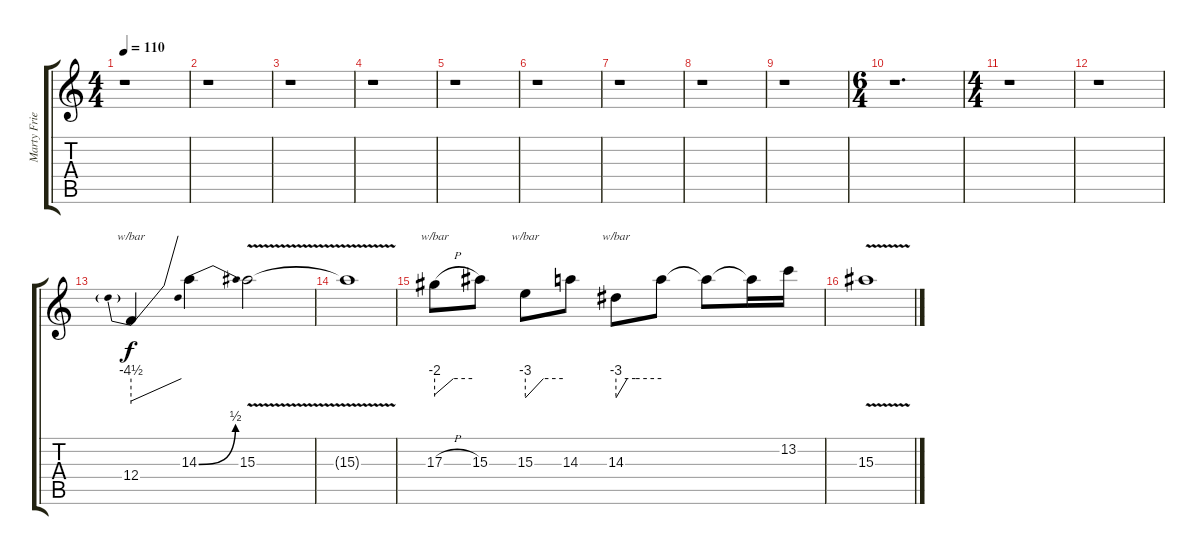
\track ("Marty Friedman" "Marty Frie") {instrument overdrivenguitar}
\staff {score tabs}
\tuning (E4 B3 G3 D3 A2 E2) {hide}
\ts (4 4)
\tempo 110
\clef g2
\ks c
r.1{dy f} |
r.1 |
r.1 |
r.1 |
r.1 |
r.1 |
r.1 |
r.1 |
r.1 |
\ts (6 4)
r.1{d} |
\ts (4 4)
r.1 |
r.1 |
12.4.4{tbe (predivedive default 0 -18 60 0)} 14.3{be (bend 0 0 60 2)}.4 15.3{v}.2 |
15.3{t}.1 |
17.3{h}.8{tbe (custom default 0 -8 30 0 60 0)} 15.3.8 15.3.8{tbe (custom default 0 -12 29 0 60 0)} 14.3.8 14.3.8{tbe (custom default 0 -12 15 0 26 0 60 0)} 14.3{t}.8 14.3{t}.8 14.3{t}.16 13.2.16 |
15.3{v}.1
